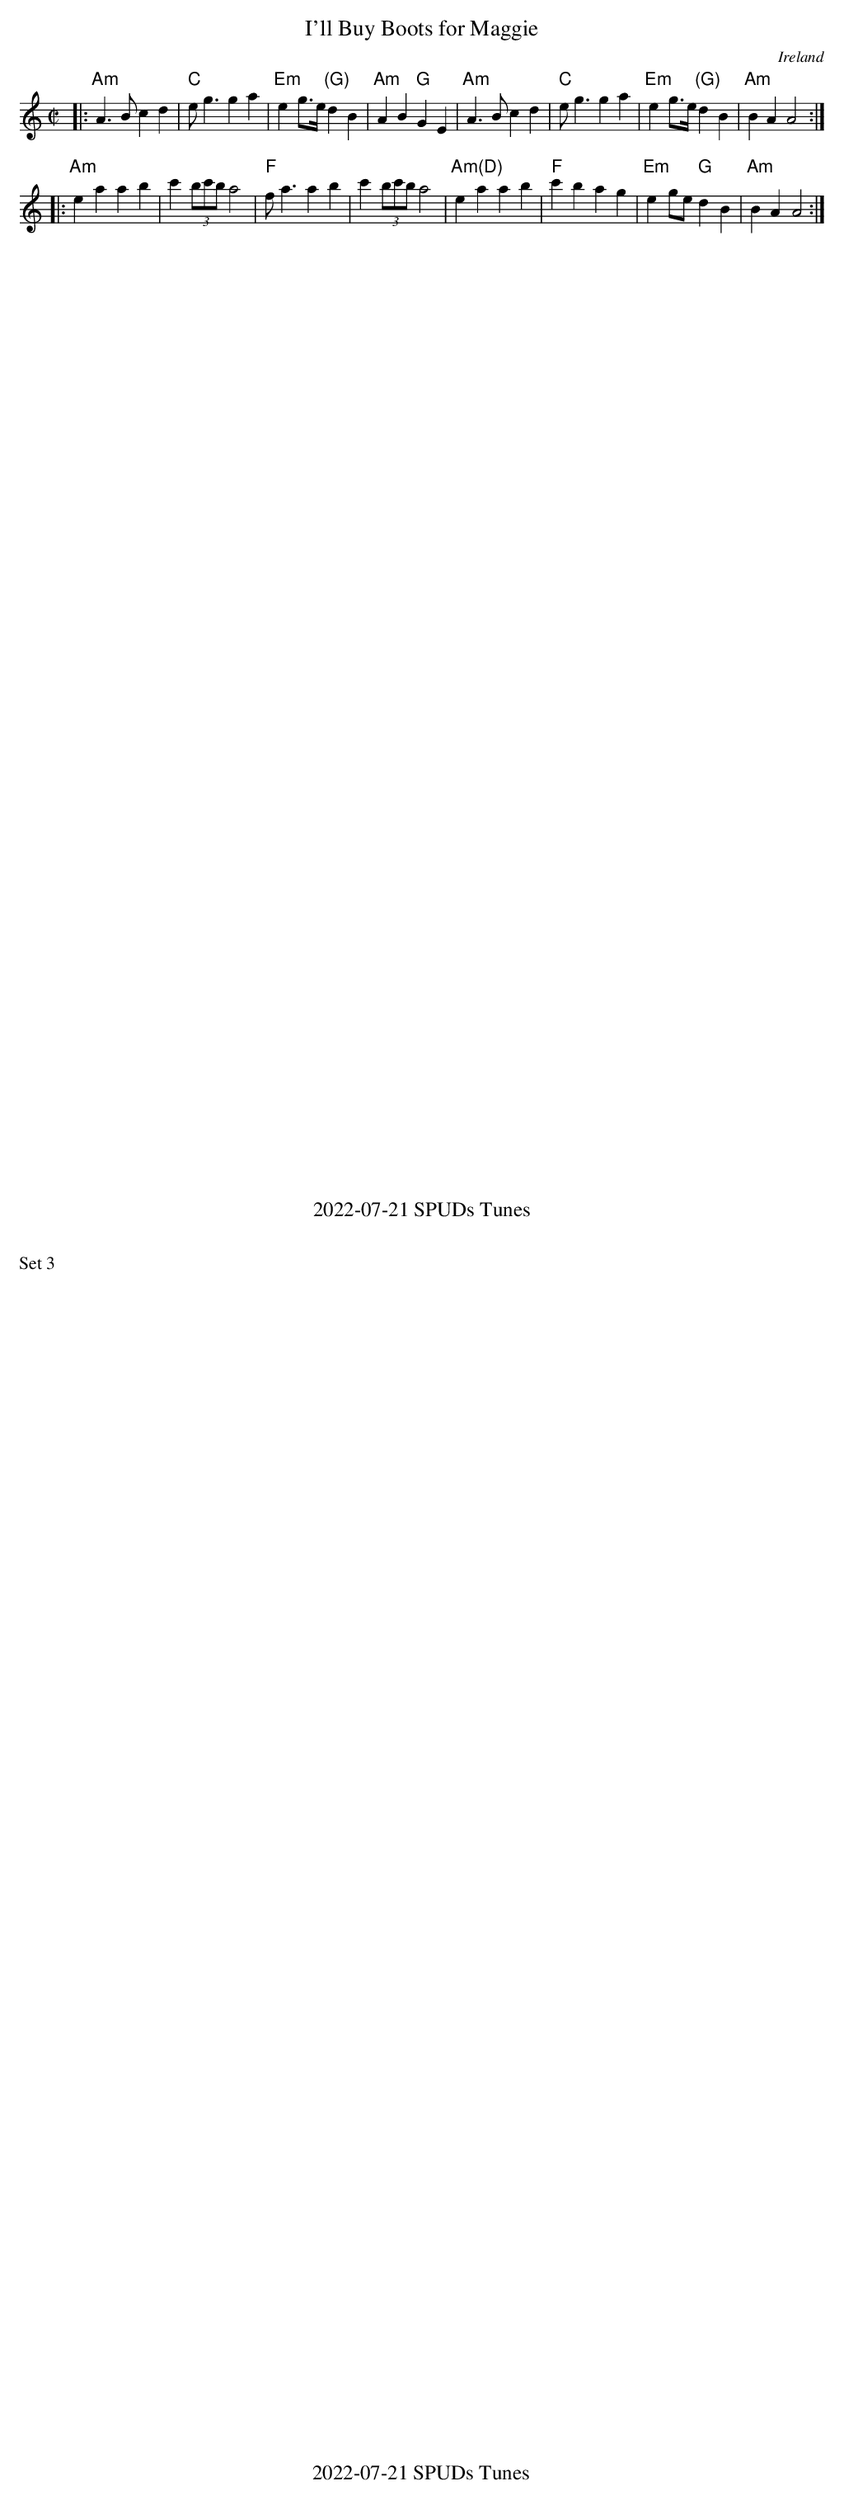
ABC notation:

X:1
T:I'll Buy Boots for Maggie
O:Ireland
M:C|
L:1/8
K:Am
|:"Am"A3B c2d2|"C"eg3 g2a2|"Em"e2g>e "(G)"d2B2|"Am"A2B2 "G"G2E2|\
"Am"A3B c2d2|"C"eg3 g2a2|"Em"e2g>e "(G)"d2B2|"Am"B2A2A4:|
|:"Am"e2a2 a2b2|c'2 (3bc'ba4|"F"fa3 a2b2|c'2 (3bc'ba4|\
"Am(D)"e2a2 a2b2|"F"c'2b2 a2g2|"Em"e2ge "G"d2B2|"Am"B2A2 A4:|
